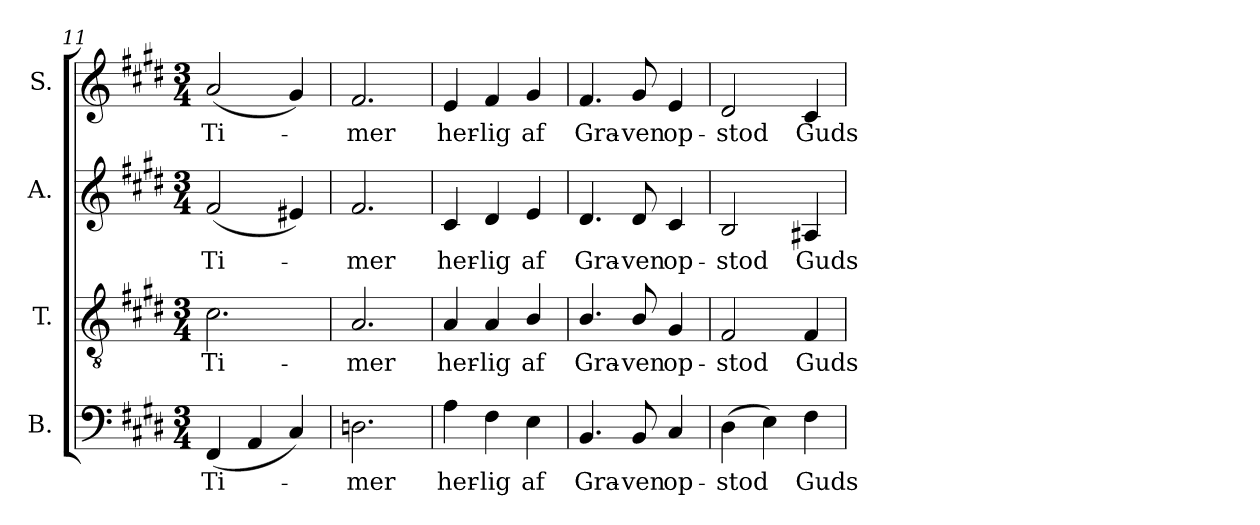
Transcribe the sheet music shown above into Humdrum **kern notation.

**kern	**text	**kern	**text	**kern	**text	**kern	**text
*part4	*part4	*part3	*part3	*part2	*part2	*part1	*part1
*staff4	*staff4	*staff3	*staff3	*staff2	*staff2	*staff1	*staff1
*I"B.	*	*I"T.	*	*I"A.	*	*I"S.	*
*I'B.	*	*I'T.	*	*I'A.	*	*I'S.	*
!!LO:LB:g=z
*clefF4	*	*clefGv2	*	*clefG2	*	*clefG2	*
*	*	*ITrd7c12	*	*	*	*	*
*k[f#c#g#d#]	*	*k[f#c#g#d#]	*	*k[f#c#g#d#]	*	*k[f#c#g#d#]	*
*E:	*	*E:	*	*E:	*	*E:	*
*M3/4	*	*M3/4	*	*M3/4	*	*M3/4	*
=11	=11	=11	=11	=11	=11	=11	=11
!	!LO:LY:b:color=#000000	!	!	!	!	!	!
!	!	!	!LO:LY:b:color=#000000	!	!	!	!
!	!	!	!	!	!LO:LY:b:color=#000000	!	!
!	!	!	!	!	!	!	!LO:LY:b:color=#000000
(4FF#i/	Ti-	2.C#i\	Ti-	(2f#i/	Ti-	(2ai/	Ti-
4AAi/	.	.	.	.	.	.	.
4C#i/)	.	.	.	4e#Xi/)	.	4g#i/)	.
=12	=12	=12	=12	=12	=12	=12	=12
!	!LO:LY:b:color=#000000	!	!	!	!	!	!
!	!	!	!LO:LY:b:color=#000000	!	!	!	!
!	!	!	!	!	!LO:LY:b:color=#000000	!	!
!	!	!	!	!	!	!	!LO:LY:b:color=#000000
2.Dni\	-mer	2.AAi/	-mer	2.f#i/	-mer	2.f#i/	-mer
=13	=13	=13	=13	=13	=13	=13	=13
!	!LO:LY:b:color=#000000	!	!	!	!	!	!
!	!	!	!LO:LY:b:color=#000000	!	!	!	!
!	!	!	!	!	!LO:LY:b:color=#000000	!	!
!	!	!	!	!	!	!	!LO:LY:b:color=#000000
4Ai\	her-	4AAi/	her-	4c#i/	her-	4ei/	her-
!	!LO:LY:b:color=#000000	!	!	!	!	!	!
!	!	!	!LO:LY:b:color=#000000	!	!	!	!
!	!	!	!	!	!LO:LY:b:color=#000000	!	!
!	!	!	!	!	!	!	!LO:LY:b:color=#000000
4F#i\	-lig	4AAi/	-lig	4d#i/	-lig	4f#i/	-lig
!	!LO:LY:b:color=#000000	!	!	!	!	!	!
!	!	!	!LO:LY:b:color=#000000	!	!	!	!
!	!	!	!	!	!LO:LY:b:color=#000000	!	!
!	!	!	!	!	!	!	!LO:LY:b:color=#000000
4Ei\	af	4BBi/	af	4ei/	af	4g#i/	af
=14	=14	=14	=14	=14	=14	=14	=14
!	!LO:LY:b:color=#000000	!	!	!	!	!	!
!	!	!	!LO:LY:b:color=#000000	!	!	!	!
!	!	!	!	!	!LO:LY:b:color=#000000	!	!
!	!	!	!	!	!	!	!LO:LY:b:color=#000000
4.BBi/	Gra-	4.BBi/	Gra-	4.d#i/	Gra-	4.f#i/	Gra-
!	!LO:LY:b:color=#000000	!	!	!	!	!	!
!	!	!	!LO:LY:b:color=#000000	!	!	!	!
!	!	!	!	!	!LO:LY:b:color=#000000	!	!
!	!	!	!	!	!	!	!LO:LY:b:color=#000000
8BBi/	-ven	8BBi/	-ven	8d#i/	-ven	8g#i/	-ven
!	!LO:LY:b:color=#000000	!	!	!	!	!	!
!	!	!	!LO:LY:b:color=#000000	!	!	!	!
!	!	!	!	!	!LO:LY:b:color=#000000	!	!
!	!	!	!	!	!	!	!LO:LY:b:color=#000000
4C#i/	op-	4GG#i/	op-	4c#i/	op-	4ei/	op-
=15	=15	=15	=15	=15	=15	=15	=15
!	!LO:LY:b:color=#000000	!	!	!	!	!	!
!	!	!	!LO:LY:b:color=#000000	!	!	!	!
!	!	!	!	!	!LO:LY:b:color=#000000	!	!
!	!	!	!	!	!	!	!LO:LY:b:color=#000000
(4D#i\	-stod	2FF#i/	-stod	2Bi/	-stod	2d#i/	-stod
4Ei\)	.	.	.	.	.	.	.
!	!LO:LY:b:color=#000000	!	!	!	!	!	!
!	!	!	!LO:LY:b:color=#000000	!	!	!	!
!	!	!	!	!	!LO:LY:b:color=#000000	!	!
!	!	!	!	!	!	!	!LO:LY:b:color=#000000
4F#i\	Guds	4FF#i/	Guds	4A#Xi/	Guds	4c#i/	Guds
=	=	=	=	=	=	=	=
*-	*-	*-	*-	*-	*-	*-	*-
